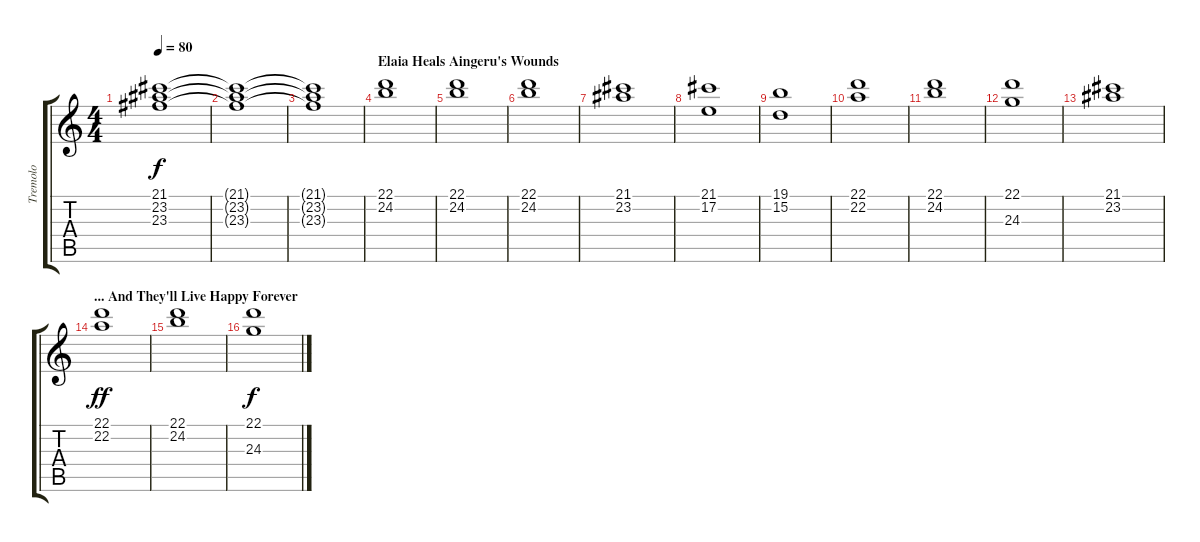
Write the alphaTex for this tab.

\track ("Tremolo" "Tremolo") {instrument tremolostrings}
\staff {score tabs}
\tuning (E4 B3 G3 D3 A2 E2) {hide}
\ts (4 4)
\tempo 80
\clef g2
\ks c
(21.1 23.2 23.3).1{dy f} |
(21.1{t} 23.2{t} 23.3{t}).1 |
(21.1{t} 23.2{t} 23.3{t}).1 |
\section ("" "Elaia Heals Aingeru's Wounds")
(22.1 24.2).1 |
(22.1 24.2).1 |
(22.1 24.2).1 |
(21.1 23.2).1 |
(21.1 17.2).1 |
(19.1 15.2).1 |
(22.1 22.2).1 |
(22.1 24.2).1 |
(22.1 24.3).1 |
(21.1 23.2).1 |
\section ("" "... And They'll Live Happy Forever")
(22.1 22.2).1{dy ff} |
(22.1 24.2).1 |
(22.1 24.3).1{dy f}
